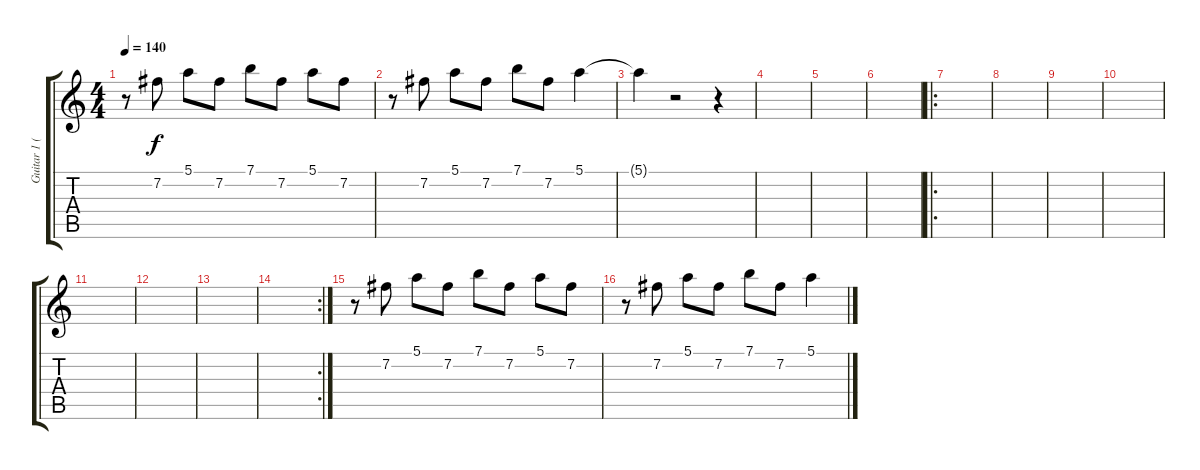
\track ("Guitar 1 (Distortion)" "Guitar 1 (") {instrument overdrivenguitar}
\staff {score tabs}
\tuning (E4 B3 G3 D3 A2 E2) {hide}
\ts (4 4)
\tempo 140
\clef g2
\ks c
r.8{dy f} 7.2.8 5.1.8 7.2.8 7.1.8 7.2.8 5.1.8 7.2.8 |
r.8 7.2.8 5.1.8 7.2.8 7.1.8 7.2.8 5.1.4 |
5.1{t}.4 r.2 r.4 |
|
|
|
\ro
|
|
|
|
|
|
|
\rc 2
|
r.8 7.2.8 5.1.8 7.2.8 7.1.8 7.2.8 5.1.8 7.2.8 |
r.8 7.2.8 5.1.8 7.2.8 7.1.8 7.2.8 5.1.4
